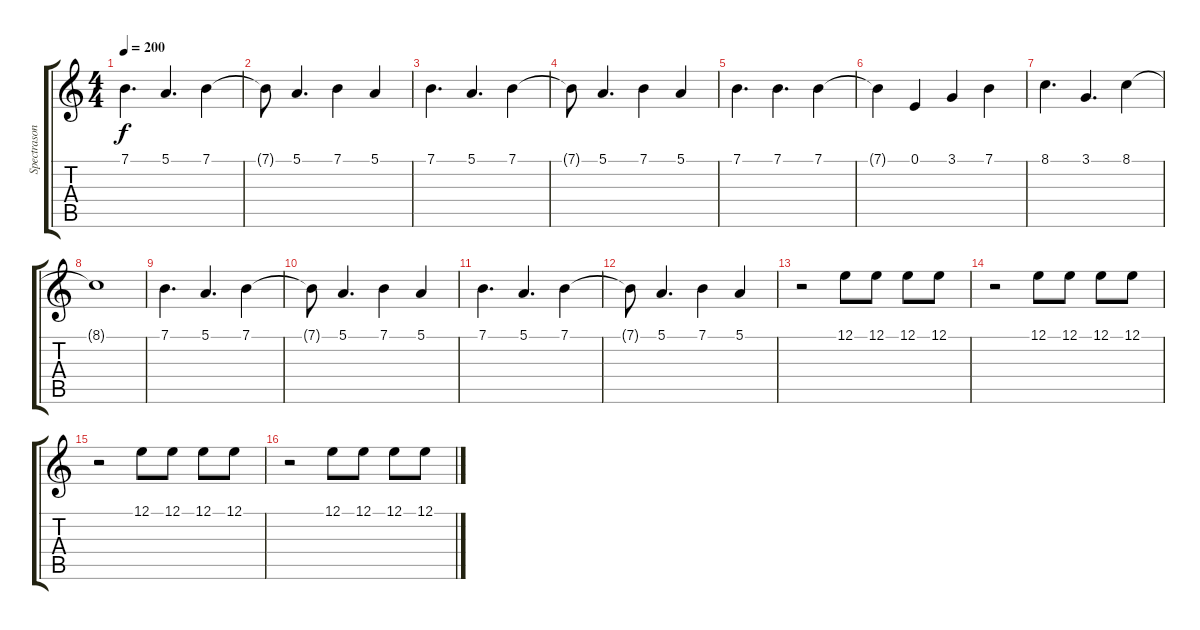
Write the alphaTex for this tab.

\track ("Spectrasonics Omnisphere" "Spectrason") {instrument koto}
\staff {score tabs}
\tuning (E4 B3 G3 D3 A2 E2) {hide}
\ts (4 4)
\tempo 200
\clef g2
\ks c
7.1.4{d dy f} 5.1.4{d} 7.1.4 |
7.1{t}.8 5.1.4{d} 7.1.4 5.1.4 |
7.1.4{d} 5.1.4{d} 7.1.4 |
7.1{t}.8 5.1.4{d} 7.1.4 5.1.4 |
7.1.4{d instrument fx4atmosphere} 7.1.4{d} 7.1.4 |
7.1{t}.4 0.1.4 3.1.4 7.1.4 |
8.1.4{d} 3.1.4{d} 8.1.4 |
8.1{t}.1 |
7.1.4{d} 5.1.4{d} 7.1.4 |
7.1{t}.8 5.1.4{d} 7.1.4 5.1.4 |
7.1.4{d} 5.1.4{d} 7.1.4 |
7.1{t}.8 5.1.4{d} 7.1.4 5.1.4 |
r.2{volume 9 instrument lead8bassandlead} 12.1.8 12.1.8 12.1.8 12.1.8 |
r.2{volume 9 instrument lead8bassandlead} 12.1.8 12.1.8 12.1.8 12.1.8 |
r.2{volume 9 instrument lead8bassandlead} 12.1.8 12.1.8 12.1.8 12.1.8 |
r.2{volume 9 instrument lead8bassandlead} 12.1.8 12.1.8 12.1.8 12.1.8
